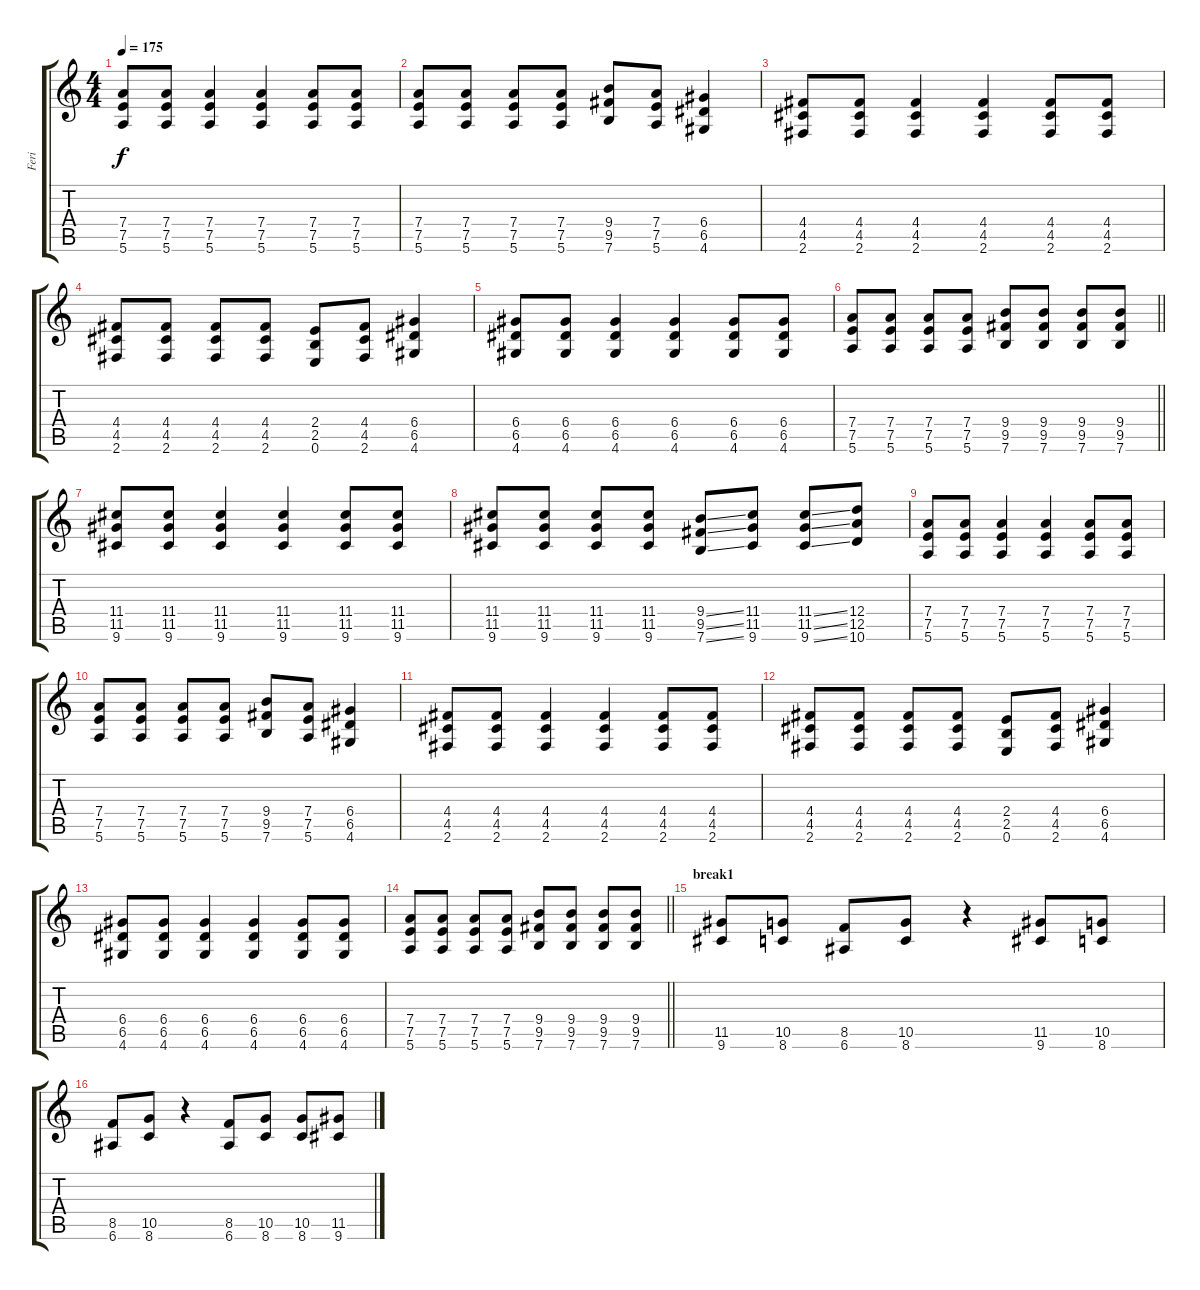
\track ("Feri" "Feri") {instrument distortionguitar}
\staff {score tabs}
\tuning (E4 B3 G3 D3 A2 E2) {hide}
\ts (4 4)
\tempo 175
\clef g2
\ks c
(7.4 7.5 5.6).8{dy f} (7.4 7.5 5.6).8 (7.4 7.5 5.6).4 (7.4 7.5 5.6).4 (7.4 7.5 5.6).8 (7.4 7.5 5.6).8 |
(7.4 7.5 5.6).8 (7.4 7.5 5.6).8 (7.4 7.5 5.6).8 (7.4 7.5 5.6).8 (9.4 9.5 7.6).8 (7.4 7.5 5.6).8 (6.4 6.5 4.6).4 |
(4.4 4.5 2.6).8 (4.4 4.5 2.6).8 (4.4 4.5 2.6).4 (4.4 4.5 2.6).4 (4.4 4.5 2.6).8 (4.4 4.5 2.6).8 |
(4.4 4.5 2.6).8 (4.4 4.5 2.6).8 (4.4 4.5 2.6).8 (4.4 4.5 2.6).8 (2.4 2.5 0.6).8 (4.4 4.5 2.6).8 (6.4 6.5 4.6).4 |
(6.4 6.5 4.6).8 (6.4 6.5 4.6).8 (6.4 6.5 4.6).4 (6.4 6.5 4.6).4 (6.4 6.5 4.6).8 (6.4 6.5 4.6).8 |
\barLineRight lightlight
(7.4 7.5 5.6).8 (7.4 7.5 5.6).8 (7.4 7.5 5.6).8 (7.4 7.5 5.6).8 (9.4 9.5 7.6).8 (9.4 9.5 7.6).8 (9.4 9.5 7.6).8 (9.4 9.5 7.6).8 |
(11.4 11.5 9.6).8 (11.4 11.5 9.6).8 (11.4 11.5 9.6).4 (11.4 11.5 9.6).4 (11.4 11.5 9.6).8 (11.4 11.5 9.6).8 |
(11.4 11.5 9.6).8 (11.4 11.5 9.6).8 (11.4 11.5 9.6).8 (11.4 11.5 9.6).8 (9.4{ss} 9.5{ss} 7.6{ss}).8 (11.4 11.5 9.6).8 (11.4{ss} 11.5{ss} 9.6{ss}).8 (12.4 12.5 10.6).8 |
(7.4 7.5 5.6).8 (7.4 7.5 5.6).8 (7.4 7.5 5.6).4 (7.4 7.5 5.6).4 (7.4 7.5 5.6).8 (7.4 7.5 5.6).8 |
(7.4 7.5 5.6).8 (7.4 7.5 5.6).8 (7.4 7.5 5.6).8 (7.4 7.5 5.6).8 (9.4 9.5 7.6).8 (7.4 7.5 5.6).8 (6.4 6.5 4.6).4 |
(4.4 4.5 2.6).8 (4.4 4.5 2.6).8 (4.4 4.5 2.6).4 (4.4 4.5 2.6).4 (4.4 4.5 2.6).8 (4.4 4.5 2.6).8 |
(4.4 4.5 2.6).8 (4.4 4.5 2.6).8 (4.4 4.5 2.6).8 (4.4 4.5 2.6).8 (2.4 2.5 0.6).8 (4.4 4.5 2.6).8 (6.4 6.5 4.6).4 |
(6.4 6.5 4.6).8 (6.4 6.5 4.6).8 (6.4 6.5 4.6).4 (6.4 6.5 4.6).4 (6.4 6.5 4.6).8 (6.4 6.5 4.6).8 |
\barLineRight lightlight
(7.4 7.5 5.6).8 (7.4 7.5 5.6).8 (7.4 7.5 5.6).8 (7.4 7.5 5.6).8 (9.4 9.5 7.6).8 (9.4 9.5 7.6).8 (9.4 9.5 7.6).8 (9.4 9.5 7.6).8 |
\section ("" "break1")
(11.5 9.6).8 (10.5 8.6).8 (8.5 6.6).8 (10.5 8.6).8 r.4 (11.5 9.6).8 (10.5 8.6).8 |
(8.5 6.6).8 (10.5 8.6).8 r.4 (8.5 6.6).8 (10.5 8.6).8 (10.5 8.6).8 (11.5 9.6).8
